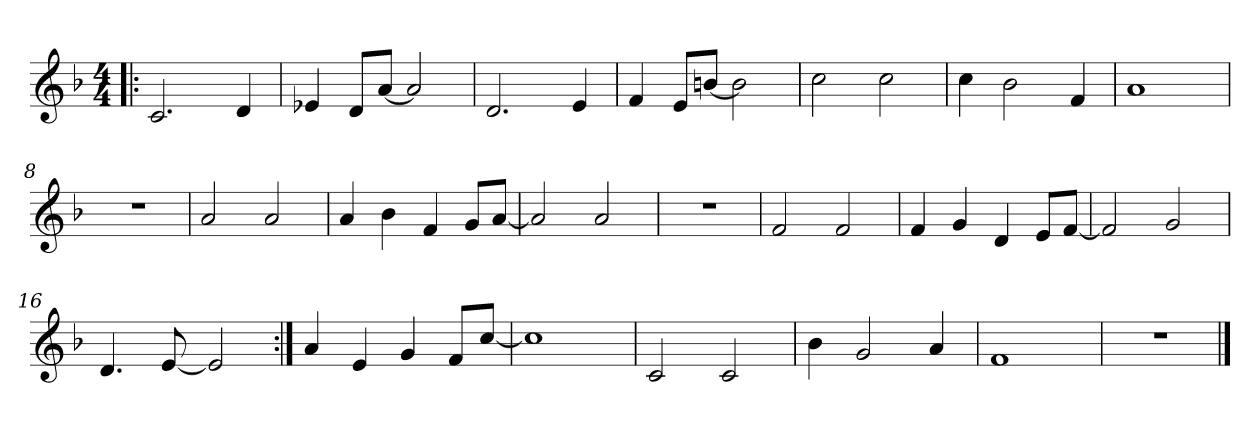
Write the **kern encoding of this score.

**kern
*part1
*staff1
*clefG2
*k[b-]
*F:
*M4/4
=1!|:
2.c/
4d/
=2
4e-X/
8d/L
[8a/J
2a/]
=3
2.d/
4e/
=4
4f/
8e/L
[8bn/J
2b\]
=5
2cc\
2cc\
=6
4cc\
2b-\
4f/
!!LO:LB:g=z
=7
1a
=8
1r
=9
2a/
2a/
=10
4a/
4b-\
4f/
8g/L
[8a/J
=11
2a/]
2a/
=12
1r
=13
2f/
2f/
!!LO:LB:g=z
=14
4f/
4g/
4d/
8e/L
[8f/J
=15
2f/]
2g/
=16
4.d/
[8e/
2e/]
!!LO:LB:g=z
=17:|!
4a/
4e/
4g/
8f/L
[8cc/J
=18
1cc]
=19
2c/
2c/
=20
4b-\
2g/
4a/
=21
1f
=22
1r
==
*-
